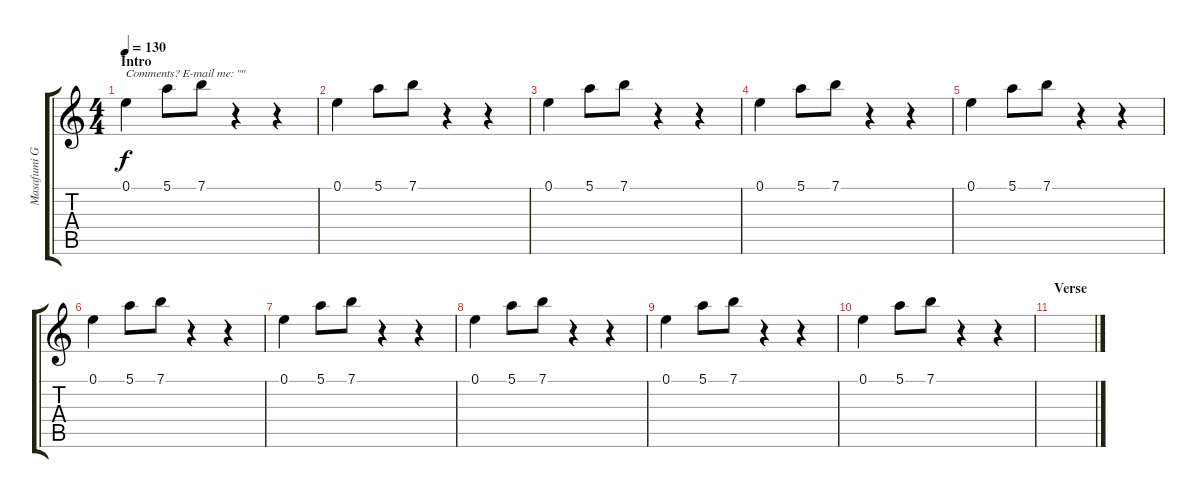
\track ("Masafumi Gotou (Guitar)" "Masafumi G") {instrument overdrivenguitar}
\staff {score tabs}
\tuning (E4 B3 G3 D3 A2 E2) {hide}
\ts (4 4)
\section ("" "Intro")
\tempo 130
\clef g2
\ks c
0.1.4{txt "Comments? E-mail me: \"\"" dy f instrument overdrivenguitar} 5.1.8 7.1.8 r.4 r.4 |
0.1.4 5.1.8 7.1.8 r.4 r.4 |
0.1.4 5.1.8 7.1.8 r.4 r.4 |
0.1.4 5.1.8 7.1.8 r.4 r.4 |
0.1.4 5.1.8 7.1.8 r.4 r.4 |
0.1.4 5.1.8 7.1.8 r.4 r.4 |
0.1.4 5.1.8 7.1.8 r.4 r.4 |
0.1.4 5.1.8 7.1.8 r.4 r.4 |
0.1.4 5.1.8 7.1.8 r.4 r.4 |
0.1.4 5.1.8 7.1.8 r.4 r.4 |
\section ("" "Verse")
